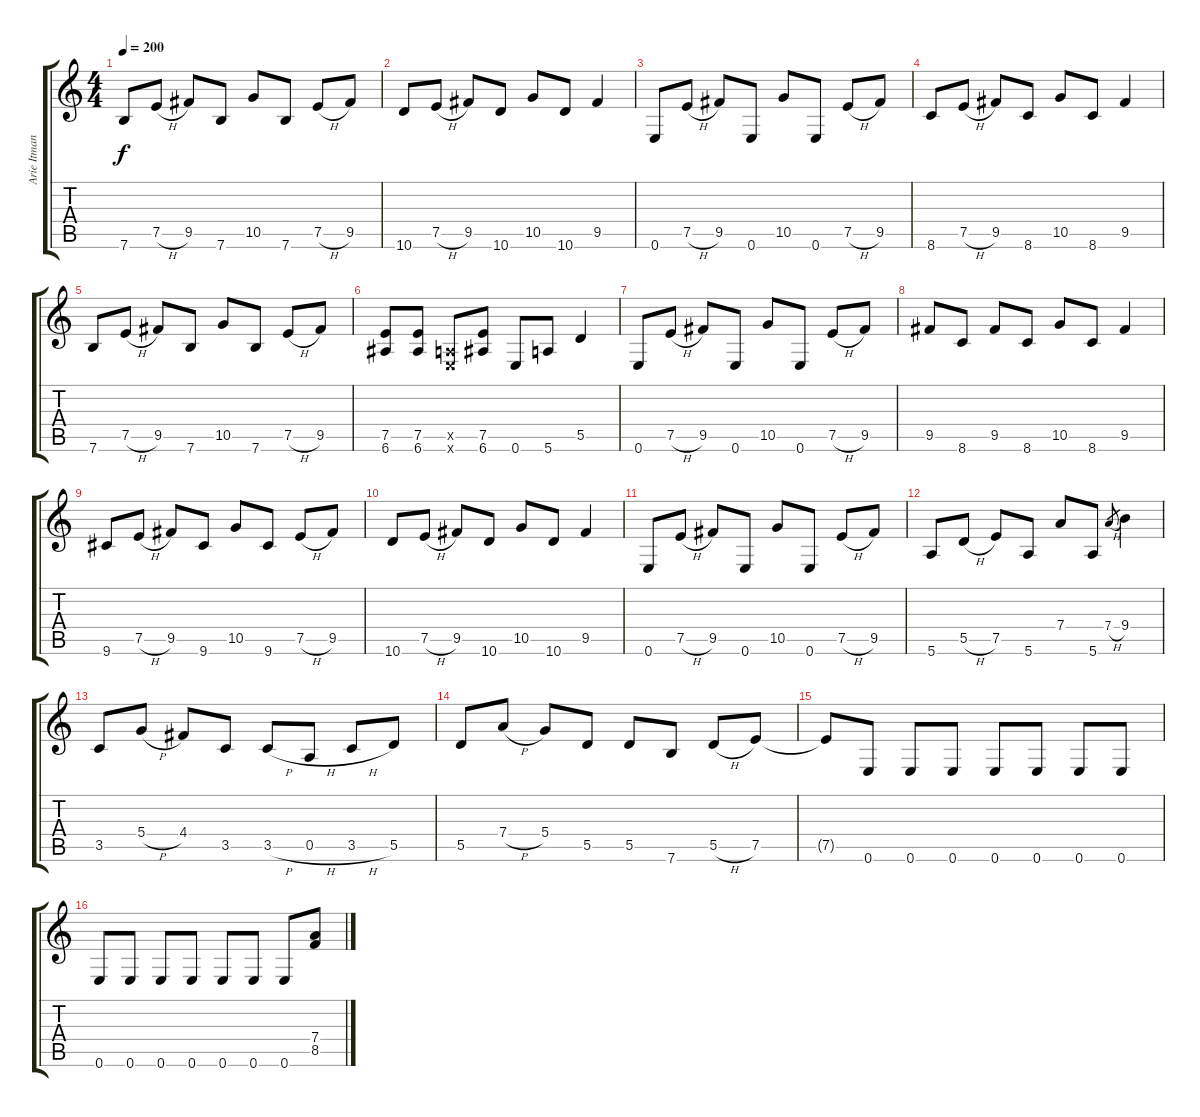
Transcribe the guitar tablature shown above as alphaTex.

\track ("Arie Itman" "Arie Itman") {instrument distortionguitar}
\staff {score tabs}
\tuning (E4 B3 G3 D3 A2 E2) {hide}
\ts (4 4)
\tempo 200
\clef g2
\ks c
7.6.8{dy f} 7.5{h}.8 9.5.8 7.6.8 10.5.8 7.6.8 7.5{h}.8 9.5.8 |
10.6.8 7.5{h}.8 9.5.8 10.6.8 10.5.8 10.6.8 9.5.4 |
0.6.8 7.5{h}.8 9.5.8 0.6.8 10.5.8 0.6.8 7.5{h}.8 9.5.8 |
8.6.8 7.5{h}.8 9.5.8 8.6.8 10.5.8 8.6.8 9.5.4 |
7.6.8 7.5{h}.8 9.5.8 7.6.8 10.5.8 7.6.8 7.5{h}.8 9.5.8 |
(7.5 6.6).8 (7.5 6.6).8 (0.5{x} 0.6{x}).8 (7.5 6.6).8 0.6.8 5.6.8 5.5.4 |
0.6.8 7.5{h}.8 9.5.8 0.6.8 10.5.8 0.6.8 7.5{h}.8 9.5.8 |
9.5.8 8.6.8 9.5.8 8.6.8 10.5.8 8.6.8 9.5.4 |
9.6.8 7.5{h}.8 9.5.8 9.6.8 10.5.8 9.6.8 7.5{h}.8 9.5.8 |
10.6.8 7.5{h}.8 9.5.8 10.6.8 10.5.8 10.6.8 9.5.4 |
0.6.8 7.5{h}.8 9.5.8 0.6.8 10.5.8 0.6.8 7.5{h}.8 9.5.8 |
5.6.8 5.5{h}.8 7.5.8 5.6.8 7.4.8 5.6.8 7.4{h}.8{gr} 9.4.4 |
3.5.8 5.4{h}.8 4.4.8 3.5.8 3.5{h}.8 0.5{h}.8 3.5{h}.8 5.5.8 |
5.5.8 7.4{h}.8 5.4.8 5.5.8 5.5.8 7.6.8 5.5{h}.8 7.5.8 |
7.5{t}.8 0.6.8 0.6.8 0.6.8 0.6.8 0.6.8 0.6.8 0.6.8 |
0.6.8 0.6.8 0.6.8 0.6.8 0.6.8 0.6.8 0.6.8 (7.4 8.5).8
